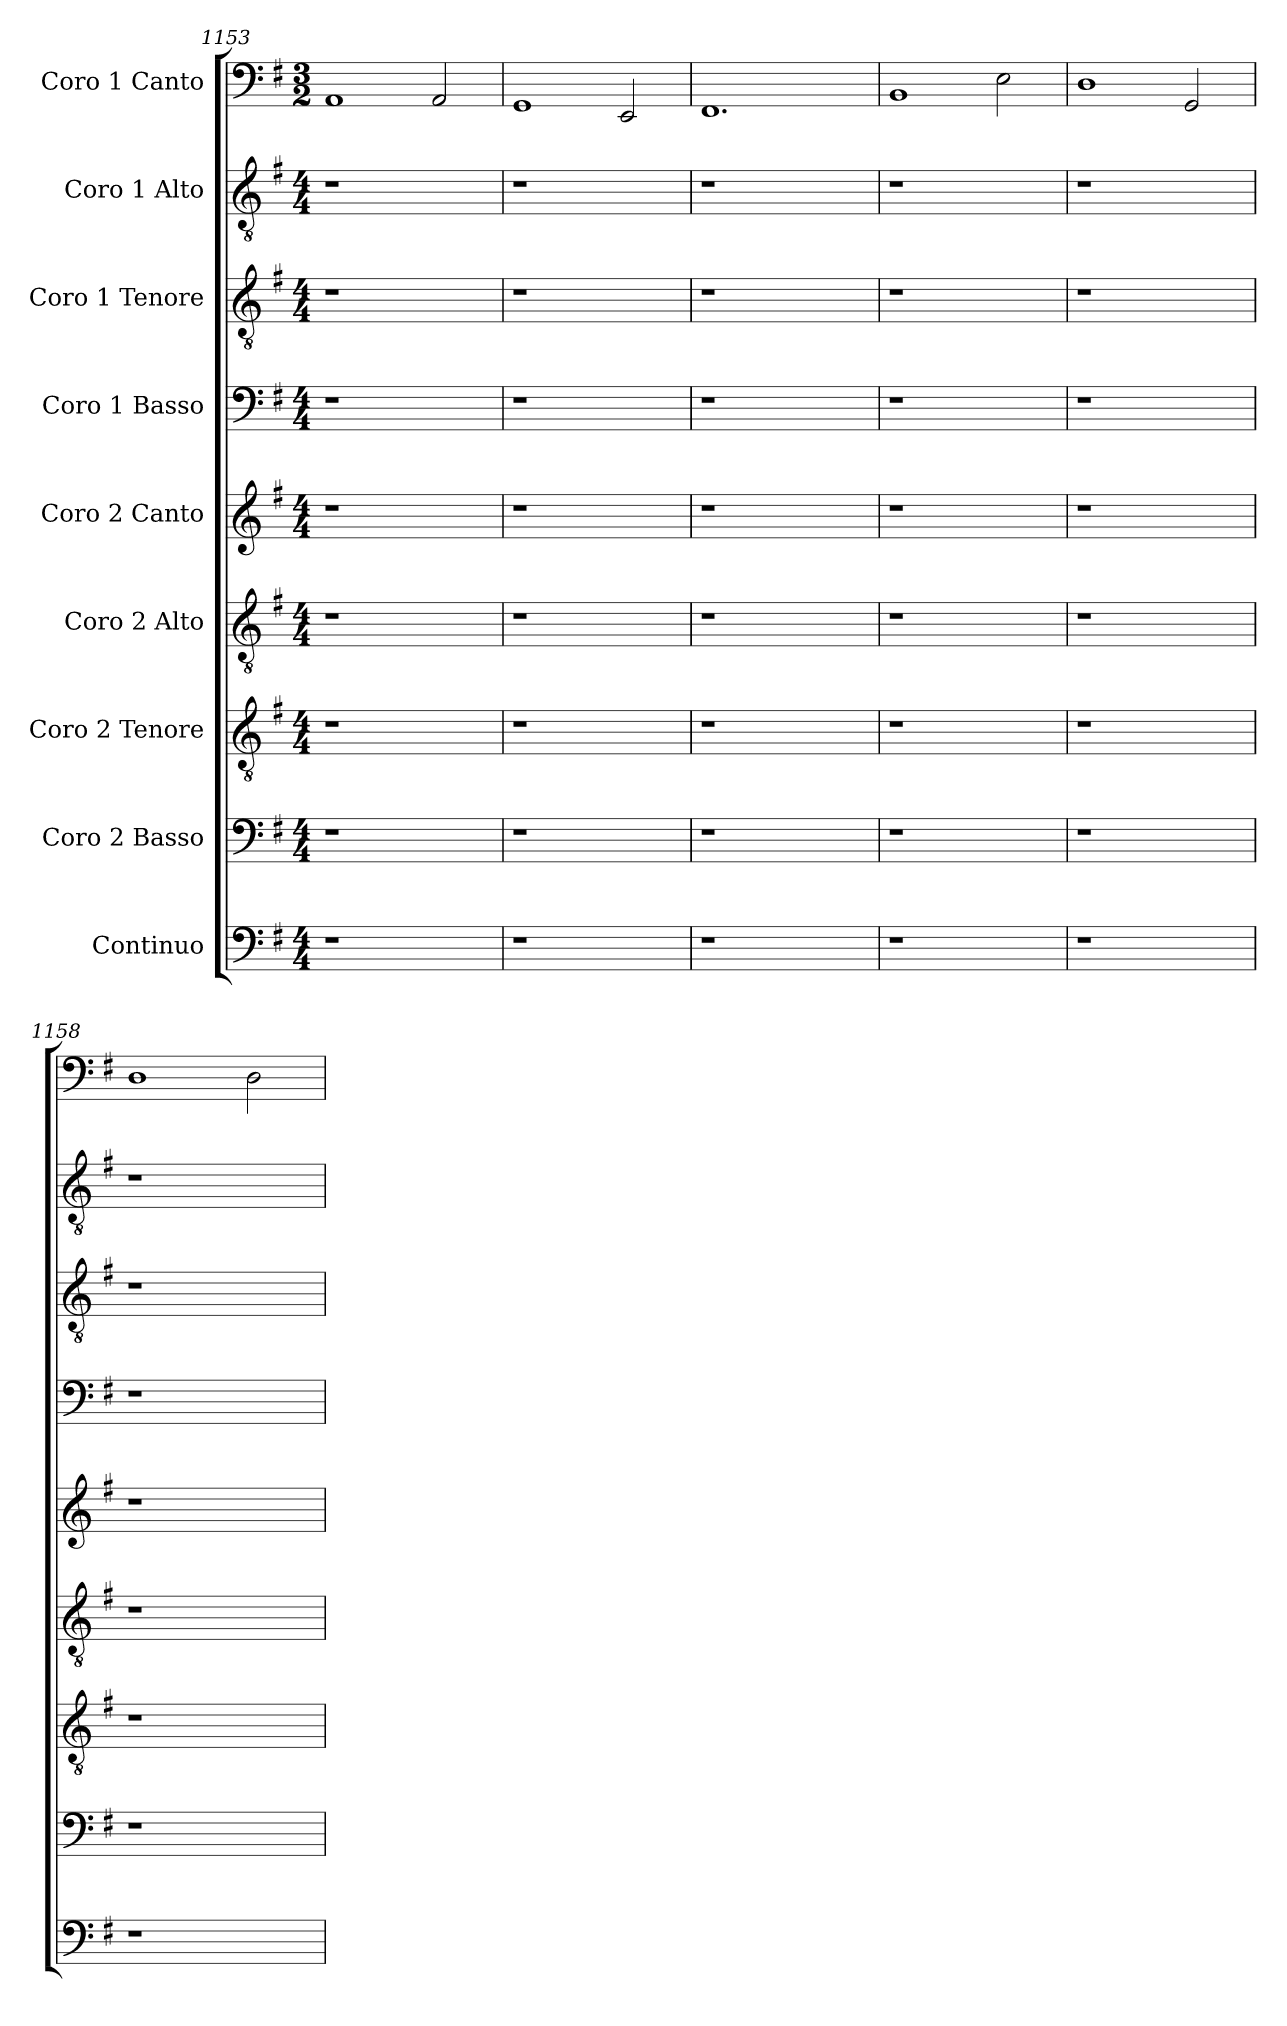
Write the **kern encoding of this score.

**kern	**kern	**kern	**kern	**kern	**kern	**kern	**kern	**kern
*part9	*part8	*part7	*part6	*part5	*part4	*part3	*part2	*part1
*staff9	*staff8	*staff7	*staff6	*staff5	*staff4	*staff3	*staff2	*staff1
*I"Continuo	*I"Coro 2  Basso	*I"Coro 2  Tenore	*I"Coro 2  Alto	*I"Coro 2  Canto	*I"Coro 1  Basso	*I"Coro 1  Tenore	*I"Coro 1  Alto	*I"Coro 1  Canto
!!LO:LB:g=z
*clefF4	*clefF4	*clefGv2	*clefGv2	*clefG2	*clefF4	*clefGv2	*clefGv2	*clefF4
*k[f#]	*k[f#]	*k[f#]	*k[f#]	*k[f#]	*k[f#]	*k[f#]	*k[f#]	*k[f#]
*G:	*G:	*G:	*G:	*G:	*G:	*G:	*G:	*G:
*M4/4	*M4/4	*M4/4	*M4/4	*M4/4	*M4/4	*M4/4	*M4/4	*M3/2
=1153	=1153	=1153	=1153	=1153	=1153	=1153	=1153	=1153
1r	1r	1r	1r	1r	1r	1r	1r	1AA
2ryy	2ryy	2ryy	2ryy	2ryy	2ryy	2ryy	2ryy	2AA/
=1154	=1154	=1154	=1154	=1154	=1154	=1154	=1154	=1154
1r	1r	1r	1r	1r	1r	1r	1r	1GG
2ryy	2ryy	2ryy	2ryy	2ryy	2ryy	2ryy	2ryy	2EE/
=1155	=1155	=1155	=1155	=1155	=1155	=1155	=1155	=1155
1r	1r	1r	1r	1r	1r	1r	1r	1.FF#
2ryy	2ryy	2ryy	2ryy	2ryy	2ryy	2ryy	2ryy	.
=1156	=1156	=1156	=1156	=1156	=1156	=1156	=1156	=1156
1r	1r	1r	1r	1r	1r	1r	1r	1BB
2ryy	2ryy	2ryy	2ryy	2ryy	2ryy	2ryy	2ryy	2E\
=1157	=1157	=1157	=1157	=1157	=1157	=1157	=1157	=1157
1r	1r	1r	1r	1r	1r	1r	1r	1D
2ryy	2ryy	2ryy	2ryy	2ryy	2ryy	2ryy	2ryy	2GG/
=1158	=1158	=1158	=1158	=1158	=1158	=1158	=1158	=1158
1r	1r	1r	1r	1r	1r	1r	1r	1D
2ryy	2ryy	2ryy	2ryy	2ryy	2ryy	2ryy	2ryy	2D\
=	=	=	=	=	=	=	=	=
*-	*-	*-	*-	*-	*-	*-	*-	*-
